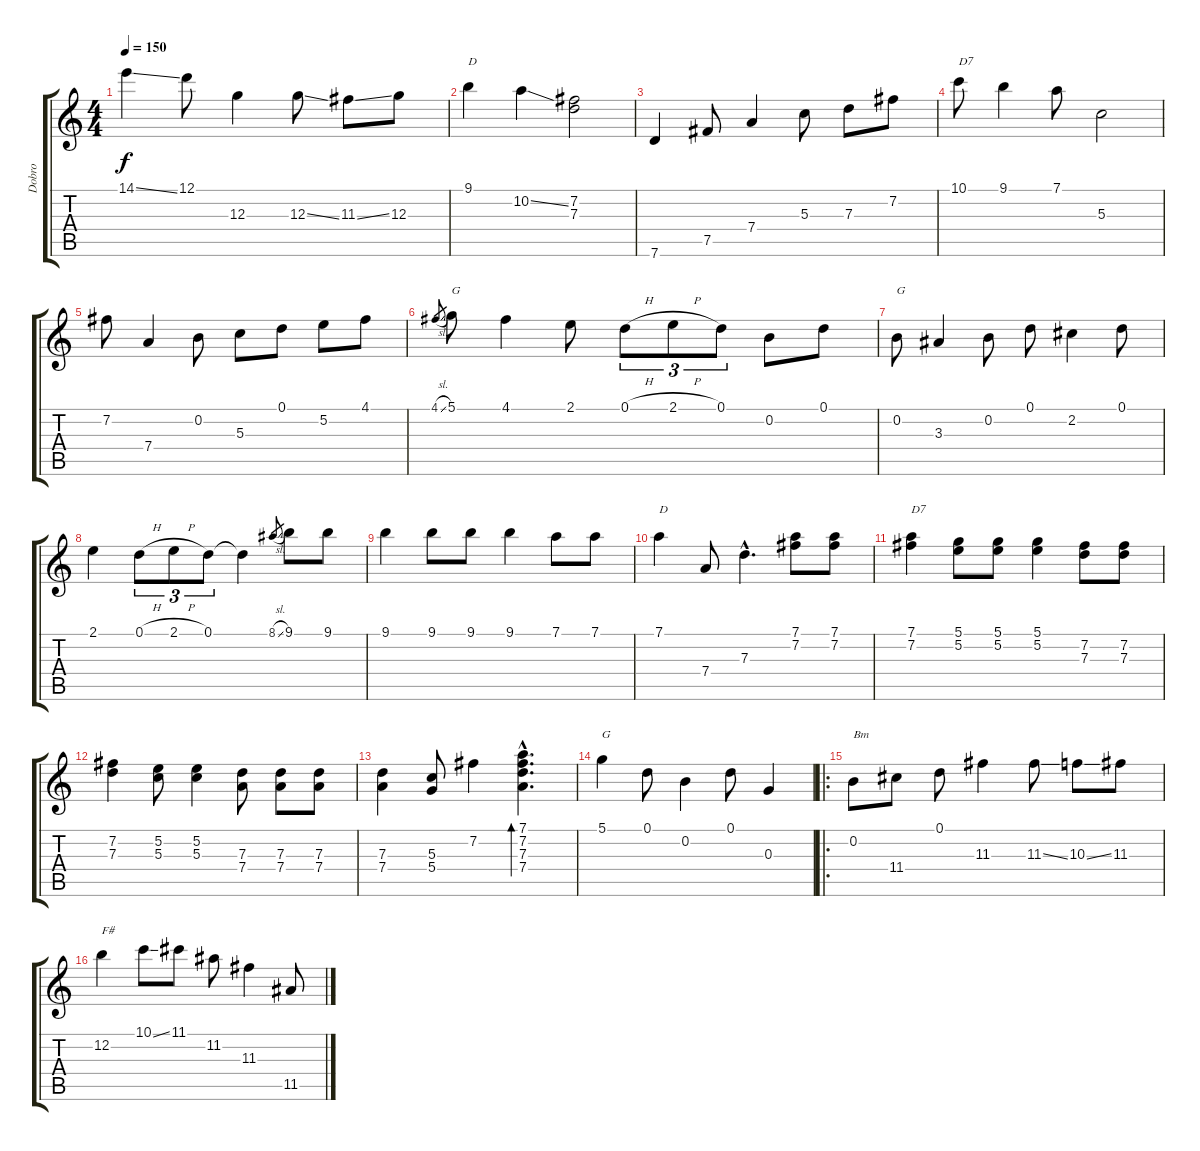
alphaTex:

\track ("Dobro" "Dobro") {instrument acousticguitarsteel}
\staff {score tabs}
\tuning (D4 B3 G3 D3 B2 G2) {hide}
\ts (4 4)
\tempo 150
\clef g2
\ks c
14.1{ss}.4{dy f} 12.1.8 12.3.4 12.3{ss}.8 11.3{ss}.8 12.3.8 |
9.1.4{txt "D"} 10.2{ss}.4 (7.2 7.3).2 |
7.6.4 7.5.8 7.4.4 5.3.8 7.3.8 7.2.8 |
10.1.8{txt "D7"} 9.1.4 7.1.8 5.3.2 |
7.2.8 7.4.4 0.2.8 5.3.8 0.1.8 5.2.8 4.1.8 |
4.1{sl}.8{gr} 5.1.8{txt "G"} 4.1.4 2.1.8 0.1{h}.8{tu (3 2)} 2.1{h}.8{tu (3 2)} 0.1.8{tu (3 2)} 0.2.8 0.1.8 |
0.2.8{txt "G"} 3.3.4 0.2.8 0.1.8 2.2.4 0.1.8 |
2.1.4 0.1{h}.8{tu (3 2)} 2.1{h}.8{tu (3 2)} 0.1.8{tu (3 2)} 0.1{t}.4 8.1{sl}.8{gr} 9.1.8 9.1.8 |
9.1.4 9.1.8 9.1.8 9.1.4 7.1.8 7.1.8 |
7.1.4{txt "D"} 7.4.8 7.3{hac}.4{d} (7.1 7.2).8 (7.1 7.2).8 |
(7.1 7.2).4{txt "D7"} (5.1 5.2).8 (5.1 5.2).8 (5.1 5.2).4 (7.2 7.3).8 (7.2 7.3).8 |
(7.2 7.3).4 (5.2 5.3).8 (5.2 5.3).4 (7.3 7.4).8 (7.3 7.4).8 (7.3 7.4).8 |
(7.3 7.4).4 (5.3 5.4).8 7.2.4 (7.1{hac} 7.2{hac} 7.3{hac} 7.4{hac}).4{d bd 480} |
5.1.4{txt "G"} 0.1.8 0.2.4 0.1.8 0.3.4 |
\ro
0.2.8{txt "Bm"} 11.4.8 0.1.8 11.3.4 11.3{ss}.8 10.3{ss}.8 11.3.8 |
12.2.4{txt "F#"} 10.1{ss}.8 11.1.8 11.2.8 11.3.4 11.5.8
